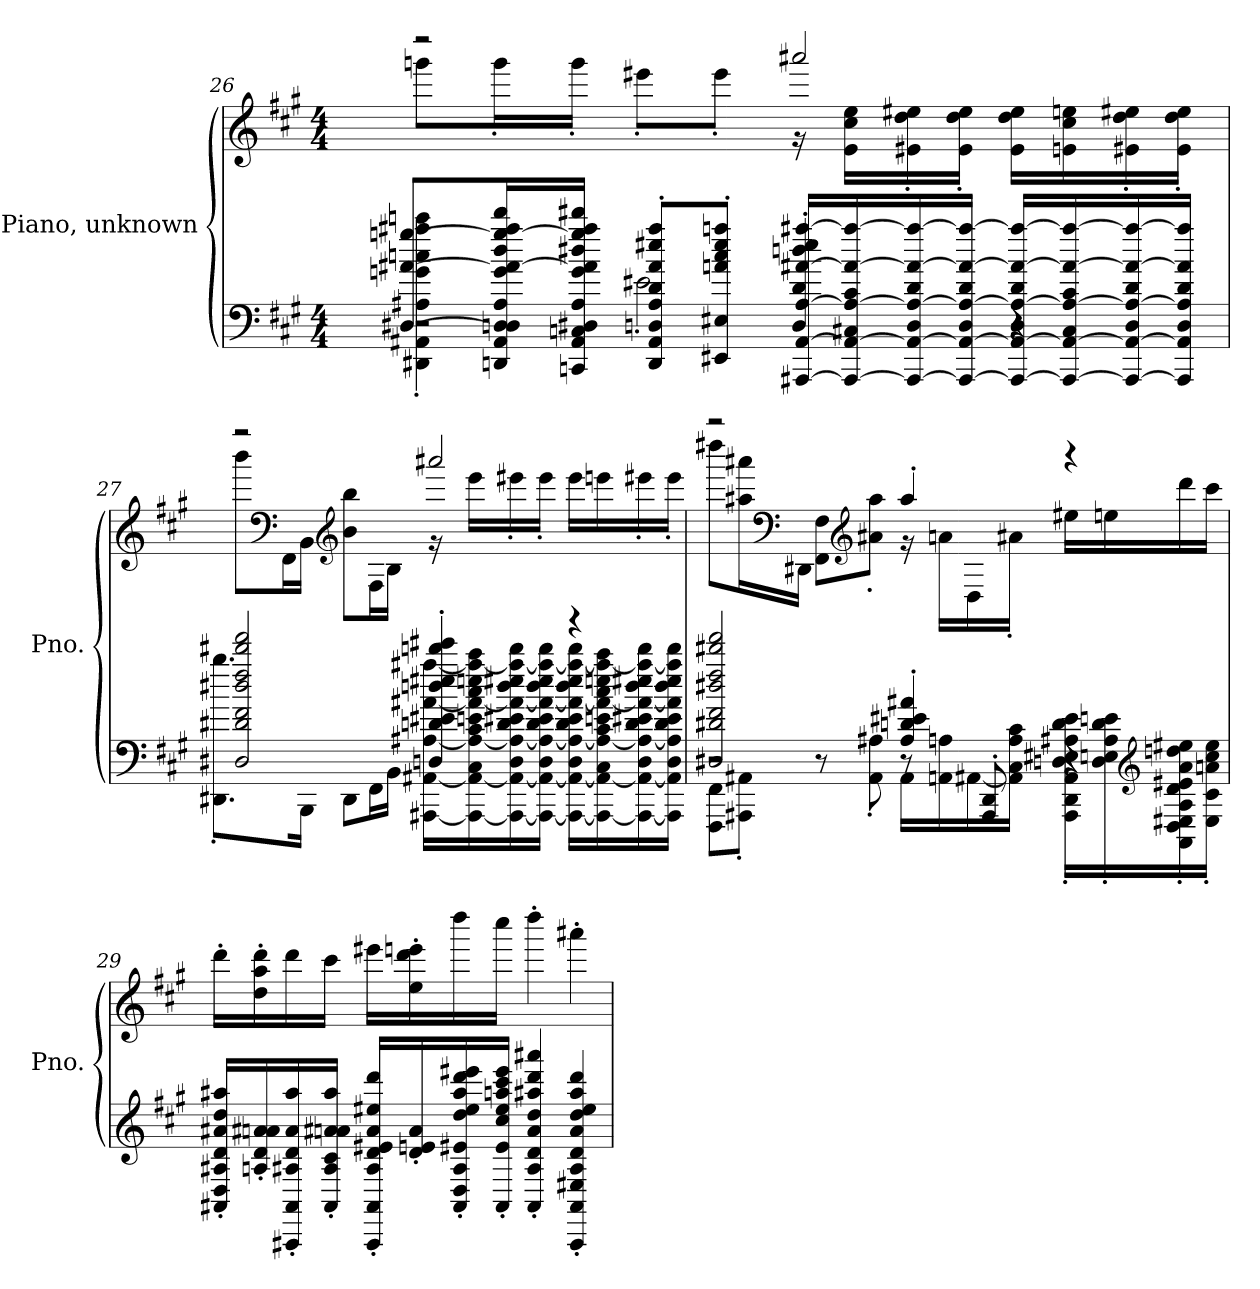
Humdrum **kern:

**kern	**kern
*part1	*part1
*staff2	*staff1
*I"Piano, unknown	*
*I'Pno.	*
!!LO:PB:g=z
*clefF4	*clefG2
*k[f#c#g#]	*k[f#c#g#]
*M4/4	*M4/4
=26	=26
*^	*^
*	*^	*	*
2r	4DD#X\' 4AA#X\' 4A#X\' 4gn\' 4ccn\' 4aa#X\' 4cccn\'	[8D#X/ [8a#X/ [8ggn/L	2r	8gggn\L
.	.	16DDn/ 16AA#/ 16Dn/ 16D#/] 16A#/ 16g/ 16a#/_ 16dd/ 16gg/_ 16aa#/ 16ddd/L	.	16ggg'\L
.	.	16CCn/ 16AA#/ 16Cn/ 16D#X/ 16A#/ 16g/ 16a#/] 16dd#X/ 16gg/] 16aa#/ 16ddd#X/JJ	.	16ggg'\JJ
.	2e#X'\	8DD/' 8AA#/' 8Dn/' 8A#/' 8d/' 8a#/' 8ee#X/' 8aa#/'L	.	8eee#X'\L
.	.	8EE#X/' 8E#X/' 8an/' 8cc/' 8ee#/' 8aan/'J	.	8eee#'\J
4D/' 4d/' 4ddn/' 4ee#/'	.	[16AAA#X/ [16AA#/ [16A#/ [16a#X/ [16aa#X/LL	2aaa#X/	16r
.	.	16AAA#/_ 16AA#/_ 16C#X/ 16A#/_ 16c#/ 16a#/_ 16aa#/_	.	16e\ 16cc#\ 16ee\LL
.	.	16AAA#/_ 16AA#/_ 16D/ 16A#/_ 16d/ 16a#/_ 16aa#/_	.	16e#X\' 16dd\' 16ee#X\'
.	.	16AAA#/_ 16AA#/_ 16D/ 16A#/_ 16d/ 16a#/_ 16aa#/_JJ	.	16e#\' 16dd\' 16ee#\'JJ
4r	4r	16AAA#/_ 16AA#/_ 16D/ 16A#/_ 16d/ 16a#/_ 16aa#/_LL	.	16e#\ 16dd\ 16ee#\LL
.	.	16AAA#/_ 16AA#/_ 16C#/ 16A#/_ 16c#/ 16a#/_ 16aa#/_	.	16en\ 16cc#\ 16een\
.	.	16AAA#/_ 16AA#/_ 16D/ 16A#/_ 16d/ 16a#/_ 16aa#/_	.	16e#X\' 16dd\' 16ee#X\'
.	.	16AAA#/] 16AA#/] 16D/ 16A#/] 16d/ 16a#/] 16aa#/]JJ	.	16e#\' 16dd\' 16ee#\'JJ
*	*v	*v	*	*
!!LO:LB:g=z	!!
=27	=27	=27	=27
2D#X/ 2d#X/ 2f#/ 2dd#X/ 2ff#/ 2ddd#X/ 2fff#/	8.DD#X\' 8.bb\'L	2r	8bbb\L
*	*	*clefF4	*
.	.	.	16FF#\L
.	16BBB\Jk	.	16BB\JJ
*	*	*clefG2	*
.	8DD#\L	.	8b\ 8bb\L
.	16FF#\L	.	16F#\L
.	16BB\JJ	.	16B\JJ
4Dn/' 4dn/' 4e#X/' 4ddn/' 4ee#X/' 4dddn/' 4eee#X/'	[16AAA#X\ [16AA#X\ [16A#X\ [16a#X\ [16aa#X\LL	2aaa#X/	16r
.	16AAA#\_ 16AA#\_ 16C#\ 16A#\_ 16c#\ 16en\ 16a#\_ 16cc#\ 16een\ 16aa#\_ 16ccc#\	.	16eee\LL
.	16AAA#\_ 16AA#\_ 16D\ 16A#\_ 16d\ 16e#X\ 16a#\_ 16dd\ 16ee#X\ 16aa#\_ 16ddd\	.	16eee#X'\
.	16AAA#\_ 16AA#\_ 16D\ 16A#\_ 16d\ 16e#\ 16a#\_ 16dd\ 16ee#\ 16aa#\_ 16ddd\JJ	.	16eee#'\JJ
4r	16AAA#\_ 16AA#\_ 16D\ 16A#\_ 16d\ 16e#\ 16a#\_ 16dd\ 16ee#\ 16aa#\_ 16ddd\LL	.	16eee#\LL
.	16AAA#\_ 16AA#\_ 16C#\ 16A#\_ 16c#\ 16en\ 16a#\_ 16cc#\ 16een\ 16aa#\_ 16ccc#\	.	16eeen\
.	16AAA#\_ 16AA#\_ 16D\ 16A#\_ 16d\ 16e#X\ 16a#\_ 16dd\ 16ee#X\ 16aa#\_ 16ddd\	.	16eee#X'\
.	16AAA#\] 16AA#\] 16D\ 16A#\] 16d\ 16e#\ 16a#\] 16dd\ 16ee#\ 16aa#\] 16ddd\JJ	.	16eee#'\JJ
!!LO:LB:g=z	!!
=28	=28	=28	=28
*	*^	*	*
2D#X/ 2d#X/ 2f#/ 2dd#X/ 2ff#/ 2ddd#X/ 2fff#/	8FFF#\ 8FF#\L	2r	2r	8dddd#X\L
.	8AAA#X\' 8AA#X\'J	.	.	16aa#X\ 16aaa#X\L
*	*	*	*clefF4	*
.	.	.	.	16DD#X\JJ
.	8r	.	.	8FF#\ 8F#\L
*	*	*	*clefG2	*
.	8AA#\' 8A#X\'	.	.	8a#X\' 8aa#\'J
4A#/' 4dn/' 4e#X/' 4a#X/'	16AA#\LL	8r	4aa#'/	16r
.	16AAn\ 16An\	.	.	16an\LL
.	[16AA#X\	8AAA#/' 8DD/'	.	16D\
.	16AA#\] 16C#\ 16A\ 16c#\JJ	.	.	16a#X'\JJ
4r	16AAA#\' 16DD\' 16AA#\' 16Dn\' 16E#X\' 16A#X\' 16d\' 16e#\'LL	4r	4r	16ee#X\LL
.	16D\' 16En\' 16A#\' 16d\' 16en\'	.	.	16een\
*clefG2	*	*	*	*
.	16AA#\' 16D\' 16E#X\' 16A#\' 16d\' 16e#X\' 16a#\' 16ddn\' 16ee#X\'	.	.	16ddd\
.	16E#\' 16c#\' 16an\' 16cc#\' 16ee#\'JJ	.	.	16ccc#\JJ
*v	*v	*v	*	*
*	*v	*v
!!LO:LB:g=z
=29	=29
16AA#X/' 16D/' 16A#X/' 16d/' 16a#X/' 16dd/' 16aa#X/'LL	16ddd'\LL
16An/' 16d/' 16an/' 16a#X/'	16dd\' 16aa\' 16ddd\'
16AAA#X/' 16AA#/' 16A#X/' 16d/' 16a#/' 16aa#/'	16ddd\
16AA#/' 16A#/' 16c#/' 16an/' 16a#X/' 16aa#/'JJ	16ccc#\JJ
16AAA#/' 16AA#/' 16A#/' 16d/' 16e#X/' 16a#/' 16ee#X/' 16ddd/'LL	16eee#X\LL
16d/' 16en/' 16a#/'	16ee\' 16ddd\' 16eeen\'
16AA#/' 16D/' 16A#/' 16e#X/' 16dd/' 16ee#/' 16aa#/' 16ddd/' 16eee#X/'	16dddd\
16AA#/' 16e#/' 16cc#/' 16ee#/' 16aan/' 16ccc#/' 16eee#/'JJ	16cccc#\JJ
4AA#/' 4A#/' 4d/' 4a#/' 4dd/' 4aa#X/' 4ddd/' 4aaa#X/'	4dddd'\
4AAA#/' 4AA#/' 4E#X/' 4A#/' 4d/' 4a#/' 4dd/' 4ee#/' 4aa#/' 4ddd/'	4aaa#X'\
=	=
*-	*-
